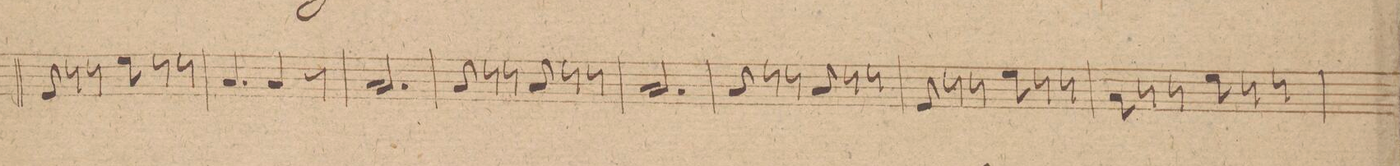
**kern	**dynam
*I"Baſso	*
*clefF4	*
*k[]	*
*M6/8	*
8GG/	.
8r	.
8r	.
*8\right	*
8G\	.
8r	.
8r	.
=10	=10
4.C/	.
4C/	.
8r	.
=11	=11
2.C/	.
=12	=12
8C/	.
8r	.
8r	.
8C/	.
8r	.
8r	.
=13	=13
2.C/	.
=14	=14
8C/	.
8r	.
8r	.
8C/	.
8r	.
8r	.
=15	=15
8GG/	.
8r	.
8r	.
8G\	.
8r	.
8r	.
=16	=16
8C\	.
8r	.
8r	.
8G\	.
8r	.
8r	.
=17	=17
*-	*-
